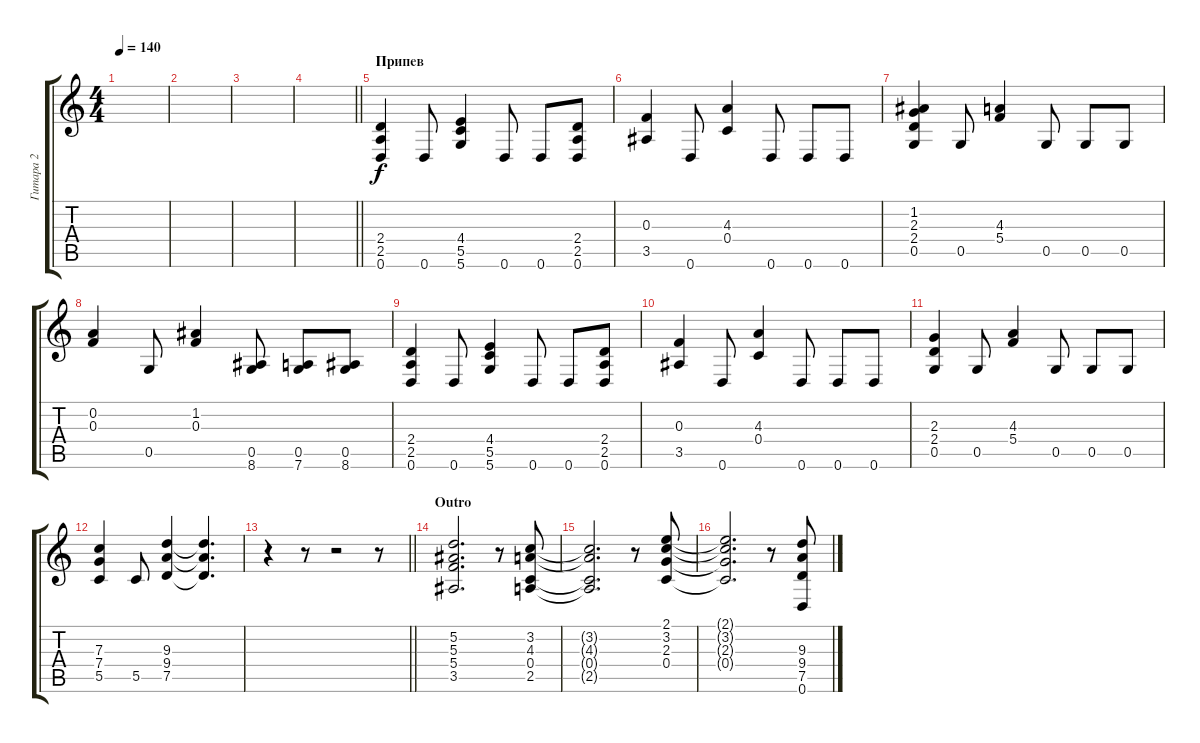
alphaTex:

\track ("Гитара 2" "Гитара 2") {instrument distortionguitar}
\staff {score tabs}
\tuning (D4 A3 F3 C3 G2 D2) {hide}
\ts (4 4)
\tempo 140
\clef g2
\ks c
|
|
|
\barLineRight lightlight
|
\section ("" "Припев")
(2.4 2.5 0.6).4 0.6.8 (4.4 5.5 5.6).4 0.6.8 0.6.8 (2.4 2.5 0.6).8 |
(0.3 3.5).4 0.6.8 (4.3 0.4).4 0.6.8 0.6.8 0.6.8 |
(1.2 2.3 2.4 0.5).4 0.5.8 (4.3 5.4).4 0.5.8 0.5.8 0.5.8 |
(0.2 0.3).4 0.5.8 (1.2 0.3).4 (0.5 8.6).8 (0.5 7.6).8 (0.5 8.6).8 |
(2.4 2.5 0.6).4 0.6.8 (4.4 5.5 5.6).4 0.6.8 0.6.8 (2.4 2.5 0.6).8 |
(0.3 3.5).4 0.6.8 (4.3 0.4).4 0.6.8 0.6.8 0.6.8 |
(2.3 2.4 0.5).4 0.5.8 (4.3 5.4).4 0.5.8 0.5.8 0.5.8 |
(7.3 7.4 5.5).4 5.5.8 (9.3 9.4 7.5).4 (9.3{t} 9.4{t} 7.5{t}).4{d} |
\barLineRight lightlight
r.4 r.8 r.2 r.8 |
\section ("" "Outro")
(5.2 5.3 5.4 3.5).2{d} r.8 (3.2 4.3 0.4 2.5).8 |
(3.2{t} 4.3{t} 0.4{t} 2.5{t}).2{d} r.8 (2.1 3.2 2.3 0.4).8 |
(2.1{t} 3.2{t} 2.3{t} 0.4{t}).2{d} r.8 (9.3 9.4 7.5 0.6).8
